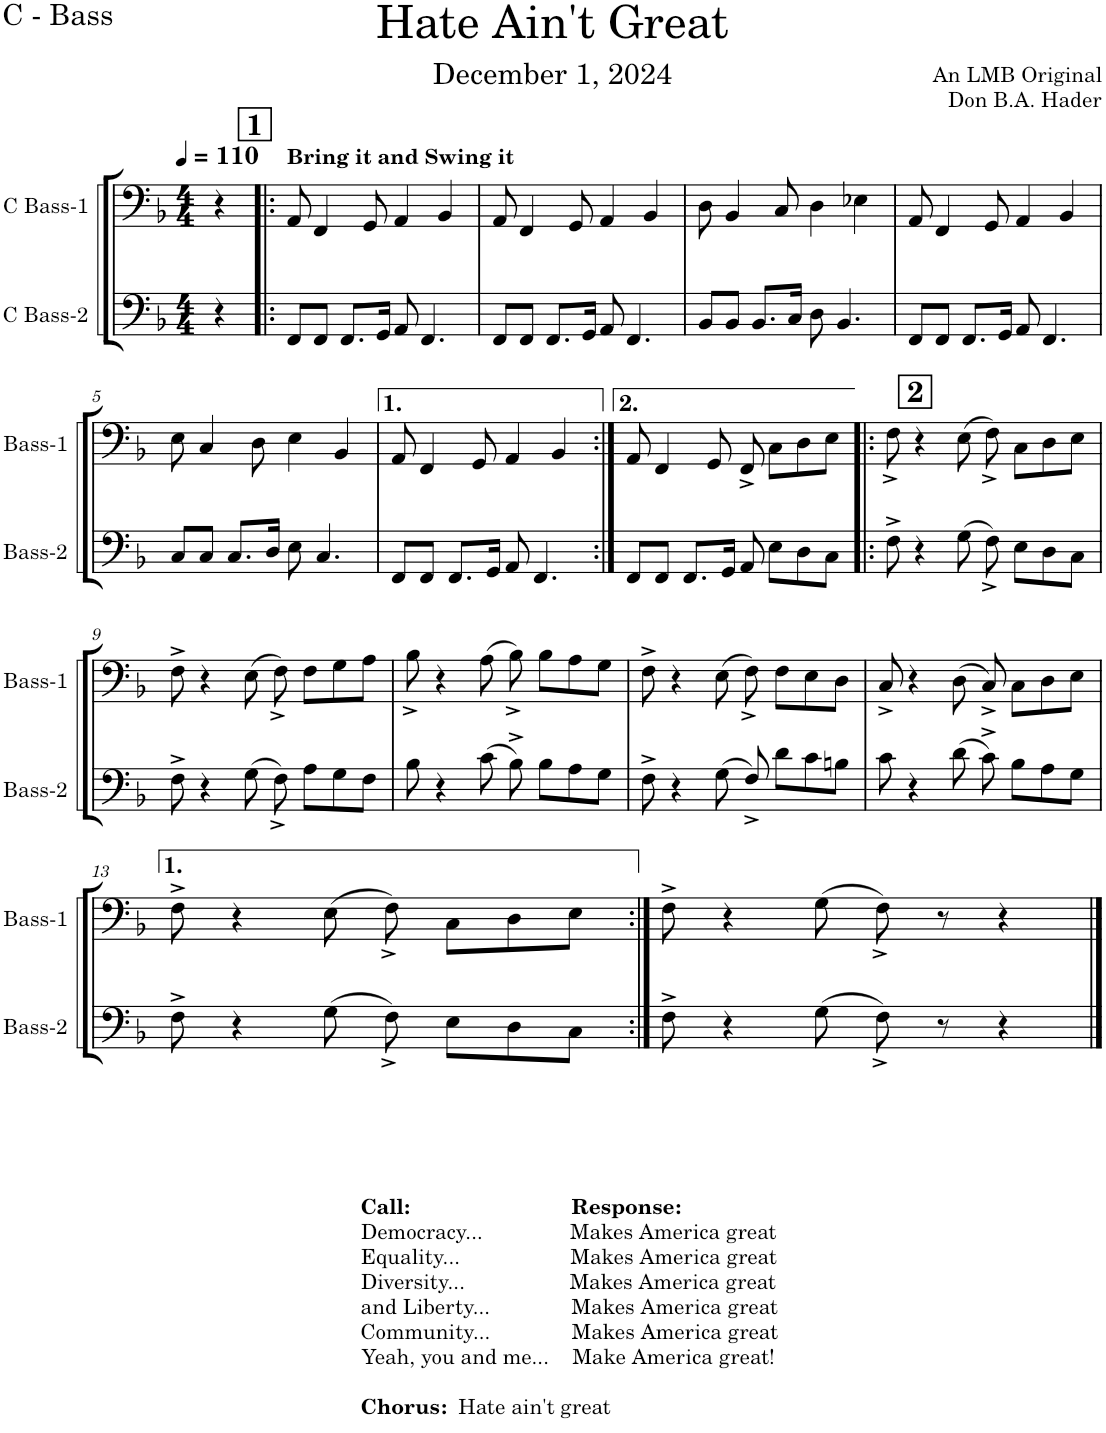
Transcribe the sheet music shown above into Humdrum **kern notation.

**kern	**kern
*part2	*part1
*staff2	*staff1
*I"C Bass-2	*I"C Bass-1
*I'Bass-2	*I'Bass-1
*clefF4	*clefF4
*k[b-]	*k[b-]
*M4/4	*M4/4
*MM110	*MM110
=	=
4r	4r
!!LO:REH:place=s1:a:B:cj:fs=14:t=1
=1!|:	=1!|:
!	!LO:TX:a:B:t=Bring it and Swing it
8FF/L	8AA/
8FF/J	4FF/
8.FF/L	.
.	8GG/
16GG/Jk	.
8AA/	4AA/
4.FF/	.
.	4BB-/
=2	=2
8FF/L	8AA/
8FF/J	4FF/
8.FF/L	.
.	8GG/
16GG/Jk	.
8AA/	4AA/
4.FF/	.
.	4BB-/
=3	=3
8BB-/L	8D\
8BB-/J	4BB-/
8.BB-/L	.
.	8C/
16C/Jk	.
8D\	4D\
4.BB-/	.
.	4E-X\
=4	=4
8FF/L	8AA/
8FF/J	4FF/
8.FF/L	.
.	8GG/
16GG/Jk	.
8AA/	4AA/
4.FF/	.
.	4BB-/
!!LO:LB:g=z
=5	=5
8C/L	8E\
8C/J	4C/
8.C/L	.
.	8D\
16D/Jk	.
8E\	4E\
4.C/	.
.	4BB-/
=6	=6
8FF/L	8AA/
8FF/J	4FF/
8.FF/L	.
.	8GG/
16GG/Jk	.
8AA/	4AA/
4.FF/	.
.	4BB-/
=7:|!	=7:|!
8FF/L	8AA/
8FF/J	4FF/
8.FF/L	.
.	8GG/
16GG/Jk	.
8AA/	8FF^/
8E\L	8C\L
8D\	8D\
8C\J	8E\J
!!LO:REH:place=s1:a:B:cj:fs=14:t=2:qo=0.5
=8!|:	=8!|:
8F^\	8F^<\
4r	4r
(8G\	(8E\
8F^<\)	8F^<\)
8E\L	8C\L
8D\	8D\
8C\J	8E\J
!!LO:LB:g=z
=9	=9
8F^\	8F^\
4r	4r
(8G\	(8E\
8F^<\)	8F^<\)
8A\L	8F\L
8G\	8G\
8F\J	8A\J
=10	=10
8B-\	8B-^<\
4r	4r
(8c\	(8A\
8B-^\)	8B-^<\)
8B-\L	8B-\L
8A\	8A\
8G\J	8G\J
=11	=11
8F^\	8F^\
4r	4r
(8G\	(8E\
8F^</)	8F^<\)
8d\L	8F\L
8c\	8E\
8Bn\J	8D\J
=12	=12
8c\	8C^/
4r	4r
(8d\	(8D\
8c^\)	8C^</)
8B-\L	8C\L
8A\	8D\
8G\J	8E\J
!!LO:LB:g=z
=13	=13
8F^\	8F^\
4r	4r
(8G\	(8E\
8F^<\)	8F^<\)
8E\L	8C\L
8D\	8D\
8C\J	8E\J
=14:|!	=14:|!
8F^\	8F^\
4r	4r
(8G\	(8G\
8F^<\)	8F^<\)
8r	8r
4r	4r
==	==
*-	*-
